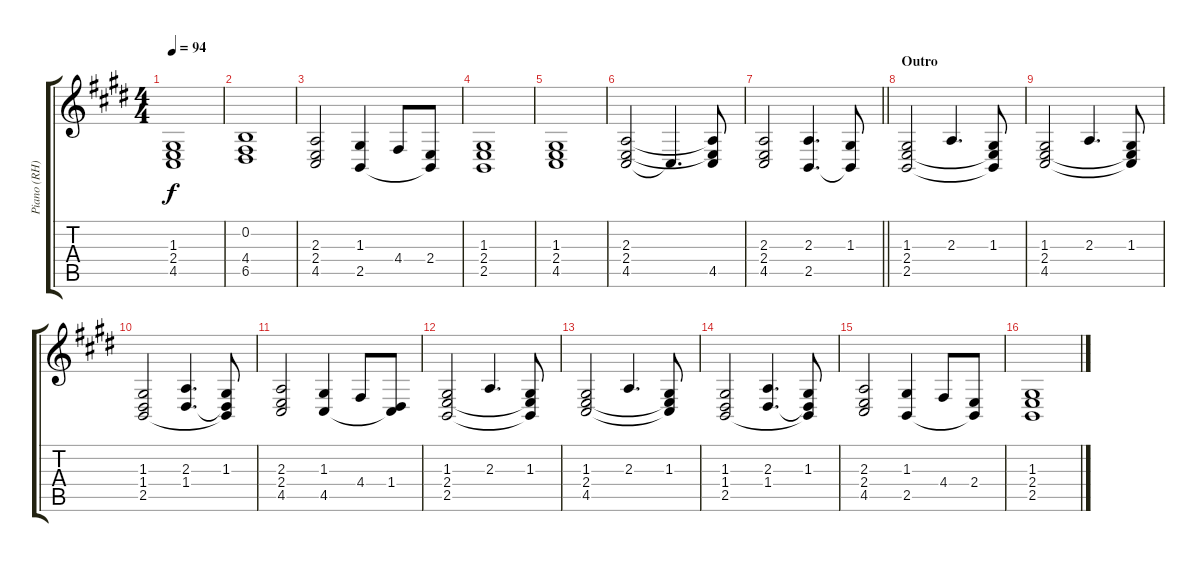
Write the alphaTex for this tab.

\track ("Piano (RH)" "Piano (RH)") {instrument acousticgrandpiano}
\staff {score tabs}
\tuning (E4 B3 G3 D3 A2 E2) {hide}
\ts (4 4)
\tempo 94
\clef g2
\ks e
(1.3 2.4 4.5).1{dy f} |
(0.2 4.4 6.5).1 |
(2.3 2.4 4.5).2 (1.3 2.5).4 4.4.8 (2.4 2.5{t}).8 |
(1.3 2.4 2.5).1 |
(1.3 2.4 4.5).1 |
(2.3 2.4 4.5).2 4.5{t}.4{d} (2.3{t} 2.4{t} 4.5).8 |
\barLineRight lightlight
(2.3 2.4 4.5).2 (2.3 2.5).4{d} (1.3 2.5{t}).8 |
\section ("" "Outro")
(1.3 2.4 2.5).2 2.3.4{d} (1.3 2.4{t} 2.5{t}).8 |
(1.3 2.4 4.5).2 2.3.4{d} (1.3 2.4{t} 4.5{t}).8 |
(1.3 1.4 2.5).2 (2.3 1.4).4{d} (1.3 1.4{t} 2.5{t}).8 |
(2.3 2.4 4.5).2 (1.3 4.5).4 4.4.8 (1.4 4.5{t}).8 |
(1.3 2.4 2.5).2 2.3.4{d} (1.3 2.4{t} 2.5{t}).8 |
(1.3 2.4 4.5).2 2.3.4{d} (1.3 2.4{t} 4.5{t}).8 |
(1.3 1.4 2.5).2 (2.3 1.4).4{d} (1.3 1.4{t} 2.5{t}).8 |
(2.3 2.4 4.5).2 (1.3 2.5).4 4.4.8 (2.4 2.5{t}).8 |
(1.3 2.4 2.5).1
